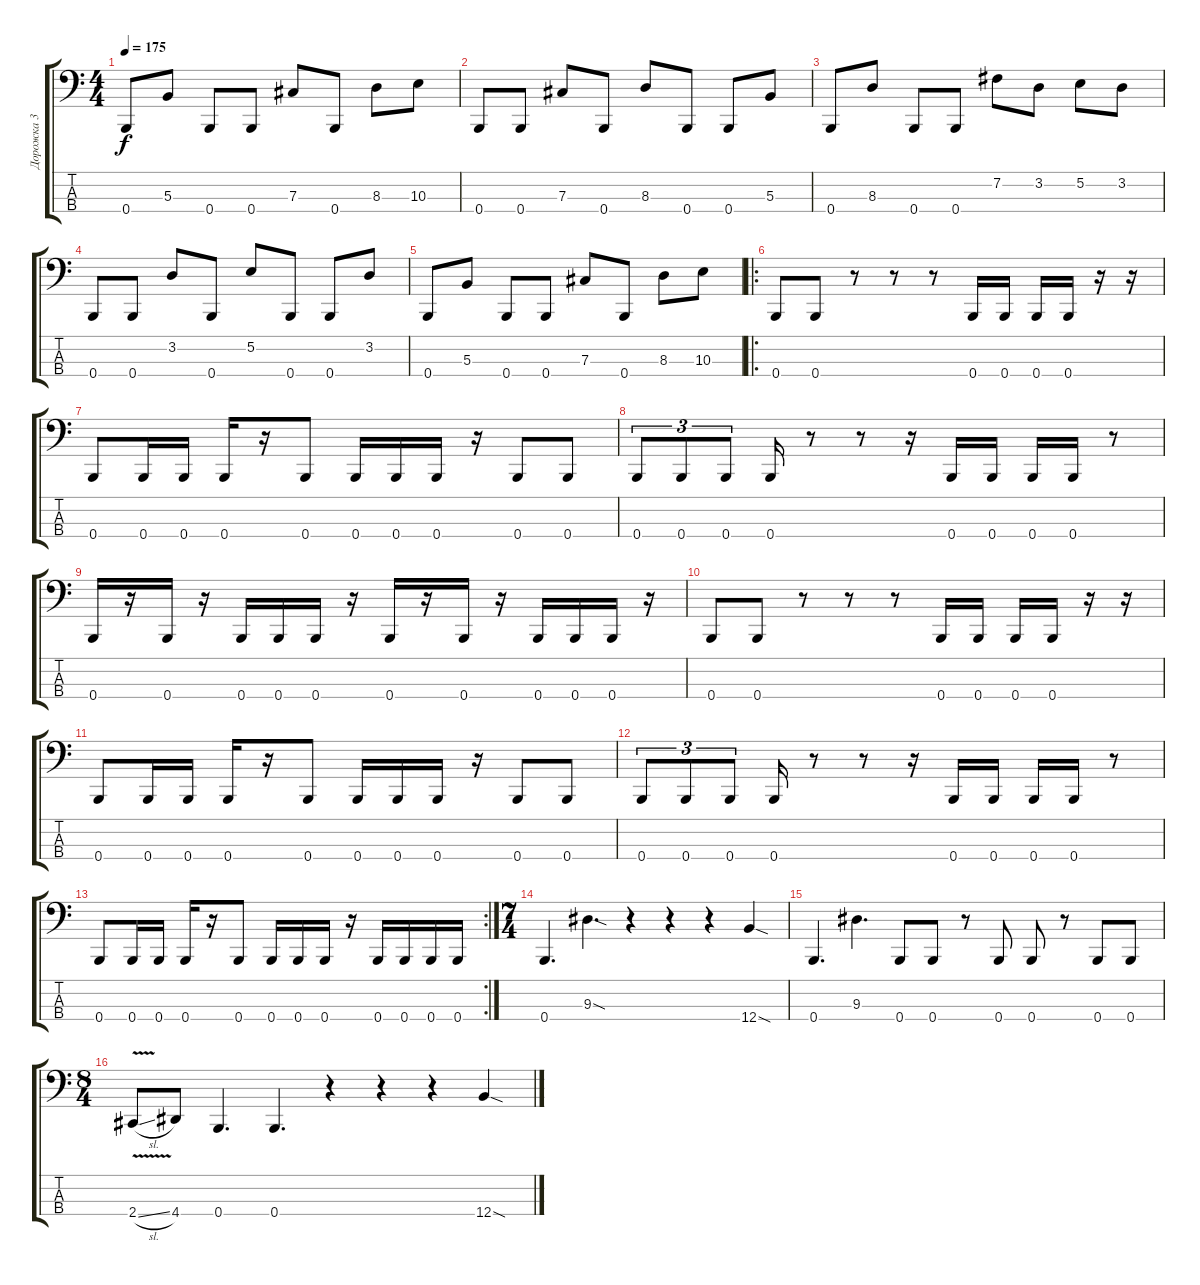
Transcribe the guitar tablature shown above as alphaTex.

\track ("Дорожка 3" "Дорожка 3") {instrument electricbasspick}
\staff {score tabs}
\tuning (E2 B1 Gb1 B0) {hide}
\ts (4 4)
\tempo 175
\clef f4
\ks c
0.4.8{dy f} 5.3.8 0.4.8 0.4.8 7.3.8 0.4.8 8.3.8 10.3.8 |
0.4.8 0.4.8 7.3.8 0.4.8 8.3.8 0.4.8 0.4.8 5.3.8 |
0.4.8 8.3.8 0.4.8 0.4.8 7.2.8 3.2.8 5.2.8 3.2.8 |
0.4.8 0.4.8 3.2.8 0.4.8 5.2.8 0.4.8 0.4.8 3.2.8 |
0.4.8 5.3.8 0.4.8 0.4.8 7.3.8 0.4.8 8.3.8 10.3.8 |
\ro
0.4.8 0.4.8 r.8 r.8 r.8 0.4.16 0.4.16 0.4.16 0.4.16 r.16 r.16 |
0.4.8 0.4.16 0.4.16 0.4.16 r.16 0.4.8 0.4.16 0.4.16 0.4.16 r.16 0.4.8 0.4.8 |
0.4.8{tu (3 2)} 0.4.8{tu (3 2)} 0.4.8{tu (3 2)} 0.4.16 r.8 r.8 r.16 0.4.16 0.4.16 0.4.16 0.4.16 r.8 |
0.4.16 r.16 0.4.16 r.16 0.4.16 0.4.16 0.4.16 r.16 0.4.16 r.16 0.4.16 r.16 0.4.16 0.4.16 0.4.16 r.16 |
0.4.8 0.4.8 r.8 r.8 r.8 0.4.16 0.4.16 0.4.16 0.4.16 r.16 r.16 |
0.4.8 0.4.16 0.4.16 0.4.16 r.16 0.4.8 0.4.16 0.4.16 0.4.16 r.16 0.4.8 0.4.8 |
0.4.8{tu (3 2)} 0.4.8{tu (3 2)} 0.4.8{tu (3 2)} 0.4.16 r.8 r.8 r.16 0.4.16 0.4.16 0.4.16 0.4.16 r.8 |
\rc 2
0.4.8 0.4.16 0.4.16 0.4.16 r.16 0.4.8 0.4.16 0.4.16 0.4.16 r.16 0.4.16 0.4.16 0.4.16 0.4.16 |
\ts (7 4)
0.4.4{d} 9.3{sod}.4{d} r.4 r.4 r.4 12.4{sod}.4 |
0.4.4{d} 9.3.4{d} 0.4.8 0.4.8 r.8 0.4.8 0.4.8 r.8 0.4.8 0.4.8 |
\ts (8 4)
2.4{v sl}.8 4.4.8 0.4.4{d} 0.4.4{d} r.4 r.4 r.4 12.4{sod}.4
